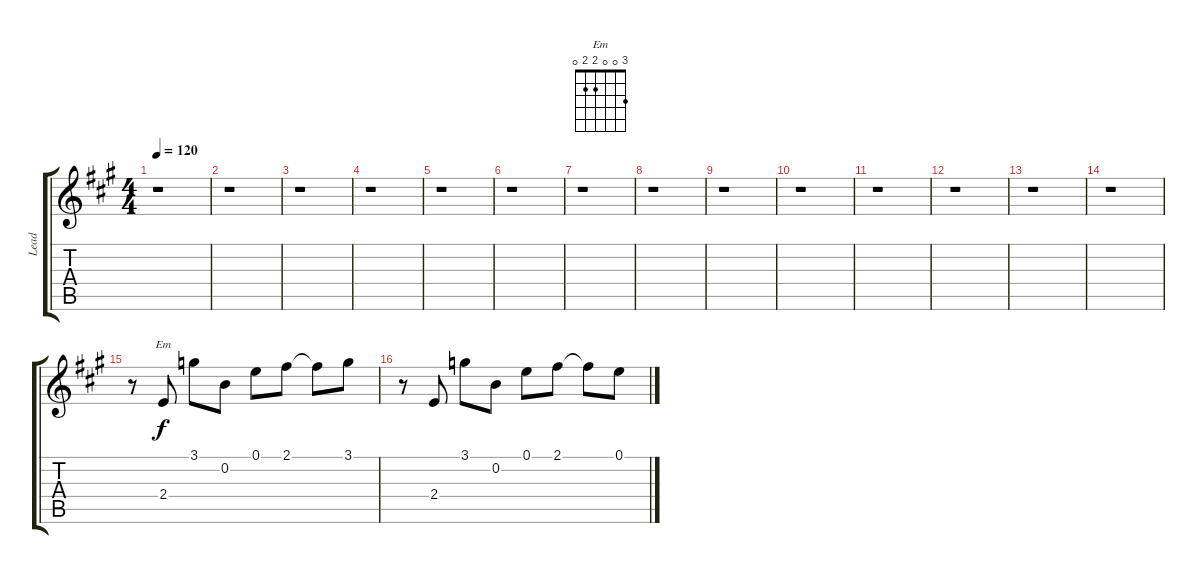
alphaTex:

\track ("Lead" "Lead") {instrument distortionguitar}
\staff {score tabs}
\tuning (E4 B3 G3 D3 A2 E2) {hide}
\chord ("Em" 3 0 0 2 2 0)
\ts (4 4)
\tempo 120
\clef g2
\ks a
r.1{dy f} |
r.1 |
r.1 |
r.1 |
r.1 |
r.1 |
r.1 |
r.1 |
r.1 |
r.1 |
r.1 |
r.1 |
r.1 |
r.1 |
r.8{volume 10 instrument electricguitarclean} 2.4.8{ch "Em"} 3.1.8 0.2.8{volume 0} 0.1.8 2.1.8 2.1{t}.8 3.1.8 |
r.8 2.4.8 3.1.8 0.2.8 0.1.8 2.1.8 2.1{t}.8 0.1.8
